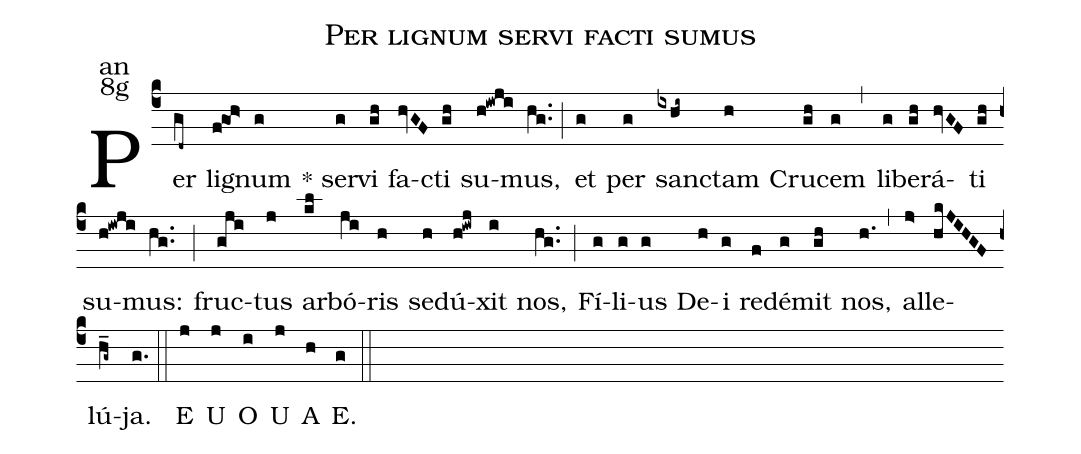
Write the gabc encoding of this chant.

name:Per lignum servi facti sumus;
office-part:an;
mode:8g;
%%
(c4) Per(gd~) li(f@goh>)gnum(g) <sp>*</sp>
ser(g)vi(gh) fa(hvGF)cti(gh) su(h@iwji)mus,(hg..) (;)
et(g) per(g) sanc(ixhi~)tam(h) Cru(gh)cem(g) (,)
li(g)be(gh)rá(hvGF)ti(gh) su(h@iwji)mus:(hg..) (;)
fruc(gji)tus(j) ar(kl)bó(ji)ris(h) se(h)dú(h@iwj)xit(i) nos,(hg..) (;)
Fí(g)li(g)us(g) De(h)i(g) re(f)dé(g)mit(gh) nos,(h.) (,)
al(j>)le(hkJIHGF)lú(h_g~)ja.(g.) (::)
<eu>  E(j) U(j) O(i) U(j) A(h) E.(g) </eu> (::)
